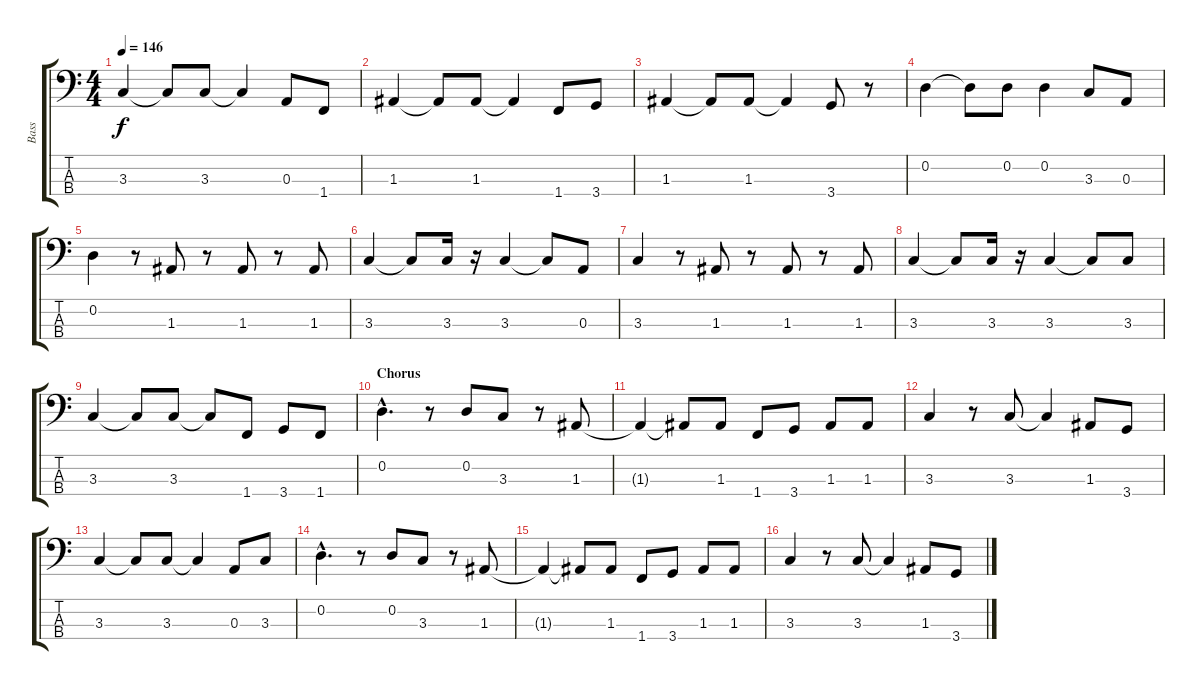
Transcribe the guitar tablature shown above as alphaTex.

\track ("Bass" "Bass") {instrument electricbassfinger}
\staff {score tabs}
\tuning (G2 D2 A1 E1) {hide}
\ts (4 4)
\tempo 146
\clef f4
\ks c
3.3.4{dy f} 3.3{t}.8 3.3.8 3.3{t}.4 0.3.8 1.4.8 |
1.3.4 1.3{t}.8 1.3.8 1.3{t}.4 1.4.8 3.4.8 |
1.3.4 1.3{t}.8 1.3.8 1.3{t}.4 3.4.8 r.8 |
0.2.4 0.2{t}.8 0.2.8 0.2.4 3.3.8 0.3.8 |
0.2.4 r.8 1.3.8 r.8 1.3.8 r.8 1.3.8 |
3.3.4 3.3{t}.8 3.3.16 r.16 3.3.4 3.3{t}.8 0.3.8 |
3.3.4 r.8 1.3.8 r.8 1.3.8 r.8 1.3.8 |
3.3.4 3.3{t}.8 3.3.16 r.16 3.3.4 3.3{t}.8 3.3.8 |
3.3.4 3.3{t}.8 3.3.8 3.3{t}.8 1.4.8 3.4.8 1.4.8 |
\section ("" "Chorus")
0.2{hac}.4{d} r.8 0.2.8 3.3.8 r.8 1.3.8 |
1.3{t}.4 1.3{t}.8 1.3.8 1.4.8 3.4.8 1.3.8 1.3.8 |
3.3.4 r.8 3.3.8 3.3{t}.4 1.3.8 3.4.8 |
3.3.4 3.3{t}.8 3.3.8 3.3{t}.4 0.3.8 3.3.8 |
0.2{hac}.4{d} r.8 0.2.8 3.3.8 r.8 1.3.8 |
1.3{t}.4 1.3{t}.8 1.3.8 1.4.8 3.4.8 1.3.8 1.3.8 |
3.3.4 r.8 3.3.8 3.3{t}.4 1.3.8 3.4.8
